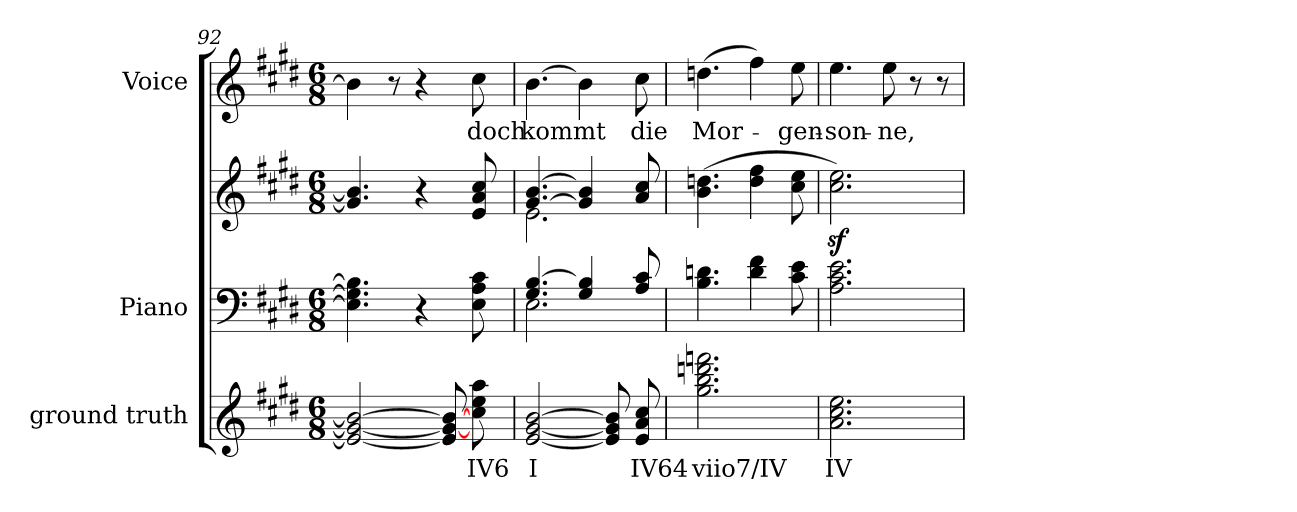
**kern	**text	**kern	**kern	**kern	**text
*part3	*part3	*part2	*part2	*part1	*part1
*staff4	*staff4	*staff3	*staff2	*staff1	*staff1
*I"ground truth	*	*I"Piano	*	*I"Voice	*
*	*	*I'Pno	*	*	*
*	*	*clefF4	*clefG2	*clefG2	*
*k[f#c#g#d#]	*	*k[f#c#g#d#]	*k[f#c#g#d#]	*k[f#c#g#d#]	*
*M6/8	*	*M6/8	*M6/8	*M6/8	*
=92	=92	=92	=92	=92	=92
2e_ 2g#_ 2b_	.	4.E\] 4.G#\] 4.B\]	4.g#/] 4.b/]	4b\]	.
.	.	.	.	8r	.
.	.	4r	4r	4r	.
8e] 8g#_ 8b_	.	.	.	.	.
!	!	!	!	!	!LO:LY:b
8cc# 8ee 8aa	IV6	8E\ 8A\ 8c#\	8e/ 8a/ 8cc#/	8cc#\	doch
=93	=93	=93	=93	=93	=93
*	*	*^	*^	*	*
!	!	!	!	!	!	!	!LO:LY:b
[2e [2g# [2b	I	4.G#/ [4.B/	2.E\	[4.g#/ [4.b/	2.e\	[4.b\	kommt
.	.	4G#/ 4B/]	.	4g#/] 4b/]	.	4b\]	.
8e] 8g#] 8b]	.	.	.	.	.	.	.
!	!	!	!	!	!	!	!LO:LY:b
8e 8a 8cc#	IV64	8A/ 8c#/	.	8a/ 8cc#/	.	8cc#\	die
*	*	*v	*v	*	*	*	*
*	*	*	*v	*v	*	*
=94	=94	=94	=94	=94	=94
!	!	!	!	!	!LO:LY:b
2.gg# 2.bb 2.dddn 2.fffn	viio7/IV	4.B\ 4.dn\	(>4.b\ 4.ddn\	(>4.ddn\	Mor-
.	.	4d\ 4f#\	4dd\ 4ff#\	4ff#\)	.
!	!	!	!	!	!LO:LY:b
.	.	8c#\ 8e\	8cc#\ 8ee\	8ee\	gen-
=95	=95	=95	=95	=95	=95
!	!	!	!	!	!LO:LY:b
2.a 2.cc# 2.ee	IV	2.A\ 2.c#\ 2.e\	2.cc#\z< 2.ee\z<)	4.ee\	-son-
!	!	!	!	!	!LO:LY:b
.	.	.	.	8ee\	-ne,
.	.	.	.	8r	.
.	.	.	.	8r	.
=	=	=	=	=	=
*-	*-	*-	*-	*-	*-
